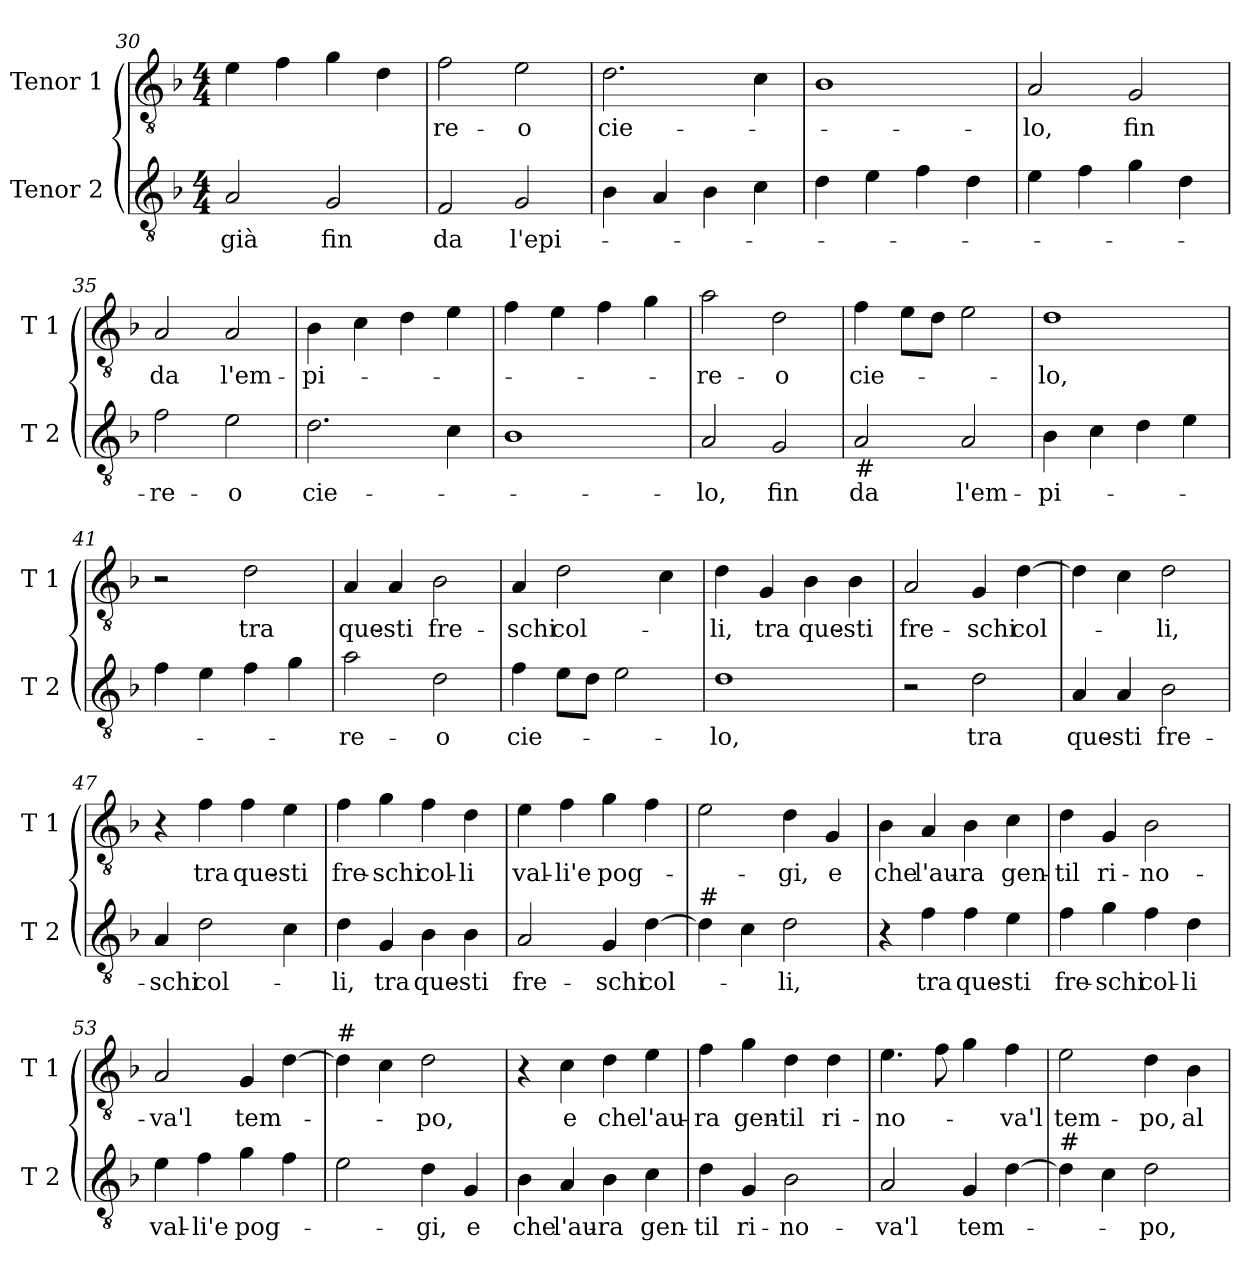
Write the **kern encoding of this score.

**kern	**text	**kern	**text
*part2	*part2	*part1	*part1
*staff2	*staff2	*staff1	*staff1
*I"Tenor 2	*	*I"Tenor 1	*
*I'T 2	*	*I'T 1	*
*clefGv2	*	*clefGv2	*
*k[b-]	*	*k[b-]	*
*F:	*	*F:	*
*M4/4	*	*M4/4	*
=30	=30	=30	=30
!	!LO:LY:b	!	!
2A/	già	4e\	.
.	.	4f\	.
!	!LO:LY:b	!	!
2G/	fin	4g\	.
.	.	4d\	.
!!LO:LB:g=z
=31	=31	=31	=31
!	!LO:LY:b	!	!LO:LY:b
2F/	da	2f\	-re-
!	!LO:LY:b	!	!LO:LY:b
2G/	l'epi-	2e\	-o
=32	=32	=32	=32
!	!	!	!LO:LY:b
4B-\	.	2.d\	cie-
4A/	.	.	.
4B-\	.	.	.
4c\	.	4c\	.
=33	=33	=33	=33
4d\	.	1B-	.
4e\	.	.	.
4f\	.	.	.
4d\	.	.	.
=34	=34	=34	=34
!	!	!	!LO:LY:b
4e\	.	2A/	-lo,
4f\	.	.	.
!	!	!	!LO:LY:b
4g\	.	2G/	fin
4d\	.	.	.
=35	=35	=35	=35
!	!LO:LY:b	!	!LO:LY:b
2f\	-re-	2A/	da
!	!LO:LY:b	!	!LO:LY:b
2e\	-o	2A/	l'em-
!!LO:LB:g=z
=36	=36	=36	=36
!	!LO:LY:b	!	!LO:LY:b
2.d\	cie-	4B-\	-pi-
.	.	4c\	.
.	.	4d\	.
4c\	.	4e\	.
=37	=37	=37	=37
1B-	.	4f\	.
.	.	4e\	.
.	.	4f\	.
.	.	4g\	.
=38	=38	=38	=38
!	!LO:LY:b	!	!LO:LY:b
2A/	-lo,	2a\	-re-
!	!LO:LY:b	!	!LO:LY:b
2G/	fin	2d\	-o
=39	=39	=39	=39
!LO:TX:b:t=#	!	!	!
!	!LO:LY:b	!	!LO:LY:b
2A/	da	4f\	cie-
.	.	8e\L	.
.	.	8d\J	.
!	!LO:LY:b	!	!
2A/	l'em-	2e\	.
=40	=40	=40	=40
!	!LO:LY:b	!	!LO:LY:b
4B-\	-pi-	1d	-lo,
4c\	.	.	.
4d\	.	.	.
4e\	.	.	.
!!LO:LB:g=z
=41	=41	=41	=41
4f\	.	2r	.
4e\	.	.	.
!	!	!	!LO:LY:b
4f\	.	2d\	tra
4g\	.	.	.
=42	=42	=42	=42
!	!LO:LY:b	!	!LO:LY:b
2a\	-re-	4A/	que-
!	!	!	!LO:LY:b
.	.	4A/	-sti
!	!LO:LY:b	!	!LO:LY:b
2d\	-o	2B-\	fre-
=43	=43	=43	=43
!	!LO:LY:b	!	!LO:LY:b
4f\	cie-	4A/	-schi
!	!	!	!LO:LY:b
8e\L	.	2d\	col-
8d\J	.	.	.
2e\	.	.	.
.	.	4c\	.
=44	=44	=44	=44
!	!LO:LY:b	!	!LO:LY:b
1d	-lo,	4d\	-li,
!	!	!	!LO:LY:b
.	.	4G/	tra
!	!	!	!LO:LY:b
.	.	4B-\	que-
!	!	!	!LO:LY:b
.	.	4B-\	-sti
=45	=45	=45	=45
!	!	!	!LO:LY:b
2r	.	2A/	fre-
!	!LO:LY:b	!	!LO:LY:b
2d\	tra	4G/	-schi
!	!	!	!LO:LY:b
.	.	[4d\	col-
!!LO:LB:g=z
=46	=46	=46	=46
!	!LO:LY:b	!	!
4A/	que-	4d\]	.
!	!LO:LY:b	!	!
4A/	-sti	4c\	.
!	!LO:LY:b	!	!LO:LY:b
2B-\	fre-	2d\	-li,
=47	=47	=47	=47
!	!LO:LY:b	!	!
4A/	-schi	4r	.
!	!LO:LY:b	!	!LO:LY:b
2d\	col-	4f\	tra
!	!	!	!LO:LY:b
.	.	4f\	que-
!	!	!	!LO:LY:b
4c\	.	4e\	-sti
=48	=48	=48	=48
!	!LO:LY:b	!	!LO:LY:b
4d\	-li,	4f\	fre-
!	!LO:LY:b	!	!LO:LY:b
4G/	tra	4g\	-schi
!	!LO:LY:b	!	!LO:LY:b
4B-\	que-	4f\	col-
!	!LO:LY:b	!	!LO:LY:b
4B-\	-sti	4d\	-li
=49	=49	=49	=49
!	!LO:LY:b	!	!LO:LY:b
2A/	fre-	4e\	val-
!	!	!	!LO:LY:b
.	.	4f\	-li'e
!	!LO:LY:b	!	!LO:LY:b
4G/	-schi	4g\	pog-
!	!LO:LY:b	!	!
[4d\	col-	4f\	.
=50	=50	=50	=50
!LO:TX:a:t=#	!	!	!
4d\]	.	2e\	.
4c\	.	.	.
!	!LO:LY:b	!	!LO:LY:b
2d\	-li,	4d\	-gi,
!	!	!	!LO:LY:b
.	.	4G/	e
!!LO:LB:g=z
=51	=51	=51	=51
!	!	!	!LO:LY:b
4r	.	4B-\	che
!	!LO:LY:b	!	!LO:LY:b
4f\	tra	4A/	l'au-
!	!LO:LY:b	!	!LO:LY:b
4f\	que-	4B-\	-ra
!	!LO:LY:b	!	!LO:LY:b
4e\	-sti	4c\	gen-
=52	=52	=52	=52
!	!LO:LY:b	!	!LO:LY:b
4f\	fre-	4d\	-til
!	!LO:LY:b	!	!LO:LY:b
4g\	-schi	4G/	ri-
!	!LO:LY:b	!	!LO:LY:b
4f\	col-	2B-\	-no-
!	!LO:LY:b	!	!
4d\	-li	.	.
=53	=53	=53	=53
!	!LO:LY:b	!	!LO:LY:b
4e\	val-	2A/	-va'l
!	!LO:LY:b	!	!
4f\	-li'e	.	.
!	!LO:LY:b	!	!LO:LY:b
4g\	pog-	4G/	tem-
4f\	.	[4d\	.
=54	=54	=54	=54
!	!	!LO:TX:a:t=#	!
2e\	.	4d\]	.
.	.	4c\	.
!	!LO:LY:b	!	!LO:LY:b
4d\	-gi,	2d\	-po,
!	!LO:LY:b	!	!
4G/	e	.	.
=55	=55	=55	=55
!	!LO:LY:b	!	!
4B-\	che	4r	.
!	!LO:LY:b	!	!LO:LY:b
4A/	l'au-	4c\	e
!	!LO:LY:b	!	!LO:LY:b
4B-\	-ra	4d\	che
!	!LO:LY:b	!	!LO:LY:b
4c\	gen-	4e\	l'au-
!!LO:PB:g=z
=56	=56	=56	=56
!	!LO:LY:b	!	!LO:LY:b
4d\	-til	4f\	-ra
!	!LO:LY:b	!	!LO:LY:b
4G/	ri-	4g\	gen-
!	!LO:LY:b	!	!LO:LY:b
2B-\	-no-	4d\	-til
!	!	!	!LO:LY:b
.	.	4d\	ri-
=57	=57	=57	=57
!	!LO:LY:b	!	!LO:LY:b
2A/	-va'l	4.e\	-no-
.	.	8f\	.
!	!LO:LY:b	!	!
4G/	tem-	4g\	.
!	!	!	!LO:LY:b
[4d\	.	4f\	-va'l
=58	=58	=58	=58
!LO:TX:a:t=#	!	!	!
!	!	!	!LO:LY:b
4d\]	.	2e\	tem-
4c\	.	.	.
!	!LO:LY:b	!	!LO:LY:b
2d\	-po,	4d\	-po,
!	!	!	!LO:LY:b
.	.	4B-\	al-
=	=	=	=
*-	*-	*-	*-
